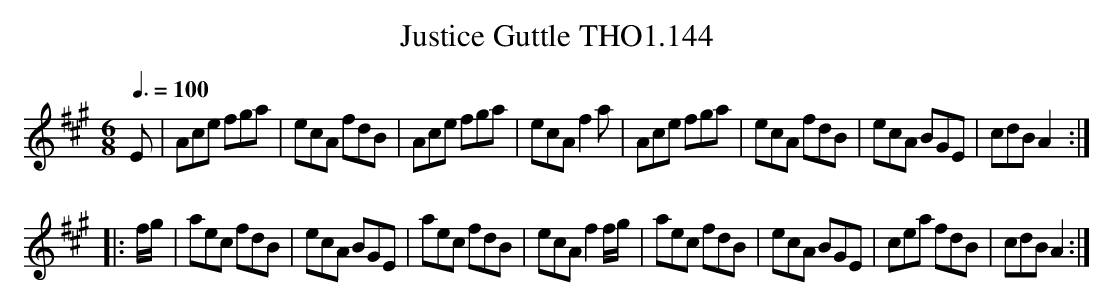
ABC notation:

X:1
T:Justice Guttle THO1.144
M:6/8
L:1/8
Q:3/8=100
K:A
E|Ace fga|ecA fdB|Ace fga| ecA f2 a|\
Ace fga|ecA fdB|ecA BGE|cdB A2:|
|:f/g/|aec fdB|ecA BGE|aec fdB|ecA f2 f/g/|\
aec fdB|ecA BGE|cea fdB|cdB A2:|
